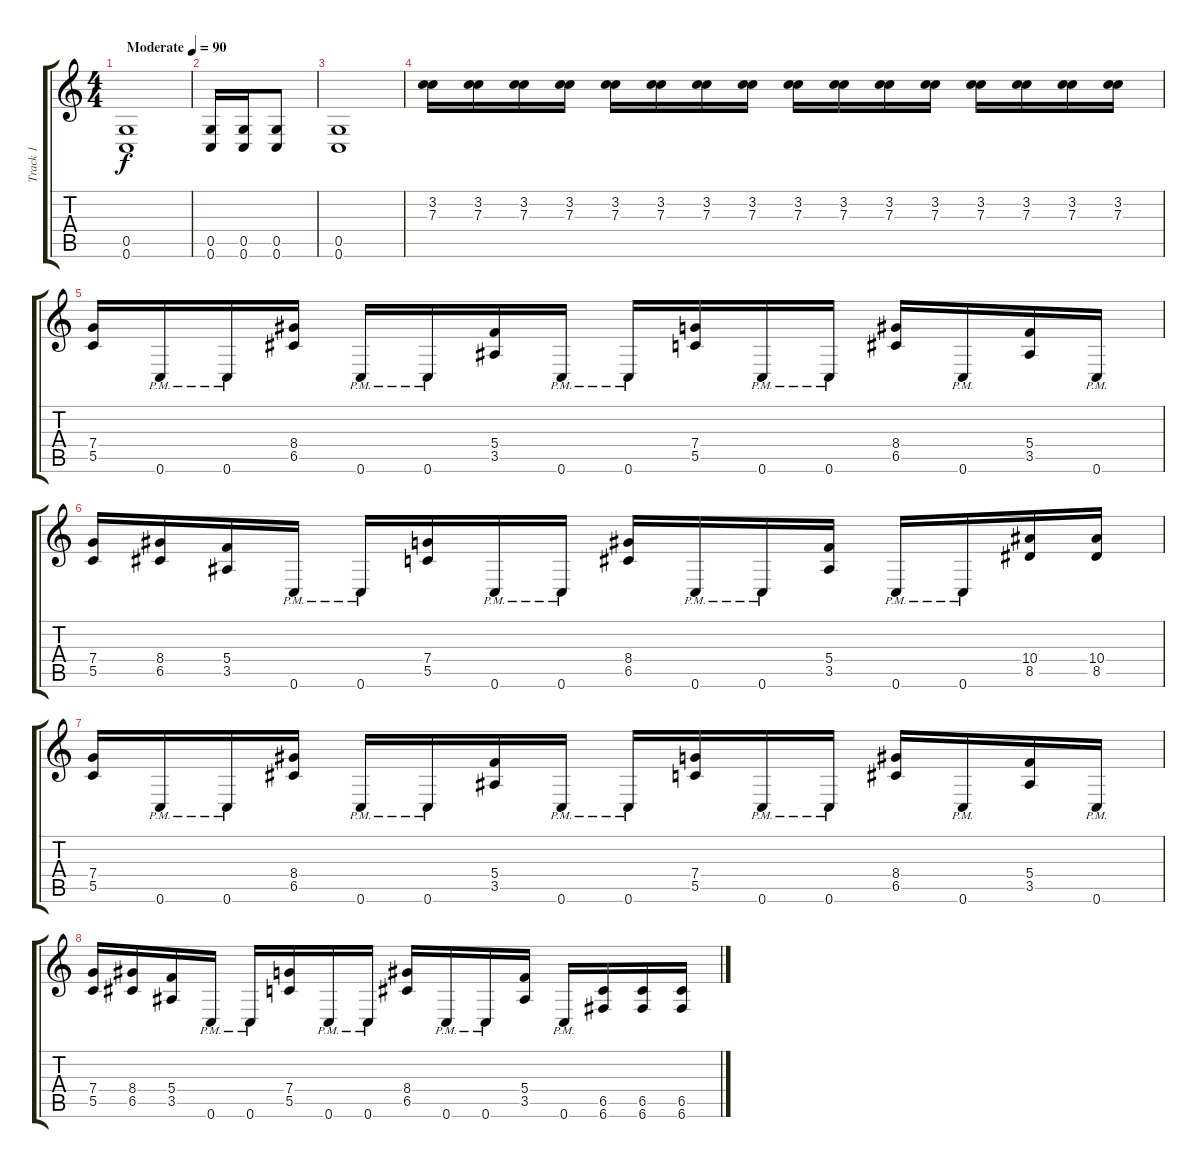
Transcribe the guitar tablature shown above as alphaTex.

\track ("Track 1" "Track 1") {instrument distortionguitar}
\staff {score tabs}
\tuning (D4 A3 F3 C3 G2 C2) {hide}
\ts (4 4)
\tempo (90 "Moderate")
\clef g2
\ks c
(0.5 0.6).1{dy f instrument distortionguitar} |
(0.5 0.6).16 (0.5 0.6).16 (0.5 0.6).8 |
(0.5 0.6).1 |
(3.2 7.3).16{volume 7} (3.2 7.3).16 (3.2 7.3).16 (3.2 7.3).16 (3.2 7.3).16 (3.2 7.3).16 (3.2 7.3).16 (3.2 7.3).16 (3.2 7.3).16 (3.2 7.3).16 (3.2 7.3).16 (3.2 7.3).16 (3.2 7.3).16 (3.2 7.3).16 (3.2 7.3).16 (3.2 7.3).16 |
(7.4 5.5).16{volume 13} 0.6{pm}.16 0.6{pm}.16 (8.4 6.5).16 0.6{pm}.16 0.6{pm}.16 (5.4 3.5).16 0.6{pm}.16 0.6{pm}.16 (7.4 5.5).16 0.6{pm}.16 0.6{pm}.16 (8.4 6.5).16 0.6{pm}.16 (5.4 3.5).16 0.6{pm}.16 |
(7.4 5.5).16 (8.4 6.5).16 (5.4 3.5).16 0.6{pm}.16 0.6{pm}.16 (7.4 5.5).16 0.6{pm}.16 0.6{pm}.16 (8.4 6.5).16 0.6{pm}.16 0.6{pm}.16 (5.4 3.5).16 0.6{pm}.16 0.6{pm}.16 (10.4 8.5).16 (10.4 8.5).16 |
(7.4 5.5).16 0.6{pm}.16 0.6{pm}.16 (8.4 6.5).16 0.6{pm}.16 0.6{pm}.16 (5.4 3.5).16 0.6{pm}.16 0.6{pm}.16 (7.4 5.5).16 0.6{pm}.16 0.6{pm}.16 (8.4 6.5).16 0.6{pm}.16 (5.4 3.5).16 0.6{pm}.16 |
(7.4 5.5).16 (8.4 6.5).16 (5.4 3.5).16 0.6{pm}.16 0.6{pm}.16 (7.4 5.5).16 0.6{pm}.16 0.6{pm}.16 (8.4 6.5).16 0.6{pm}.16 0.6{pm}.16 (5.4 3.5).16 0.6{pm}.16 (6.5 6.6).16 (6.5 6.6).16 (6.5 6.6).16
